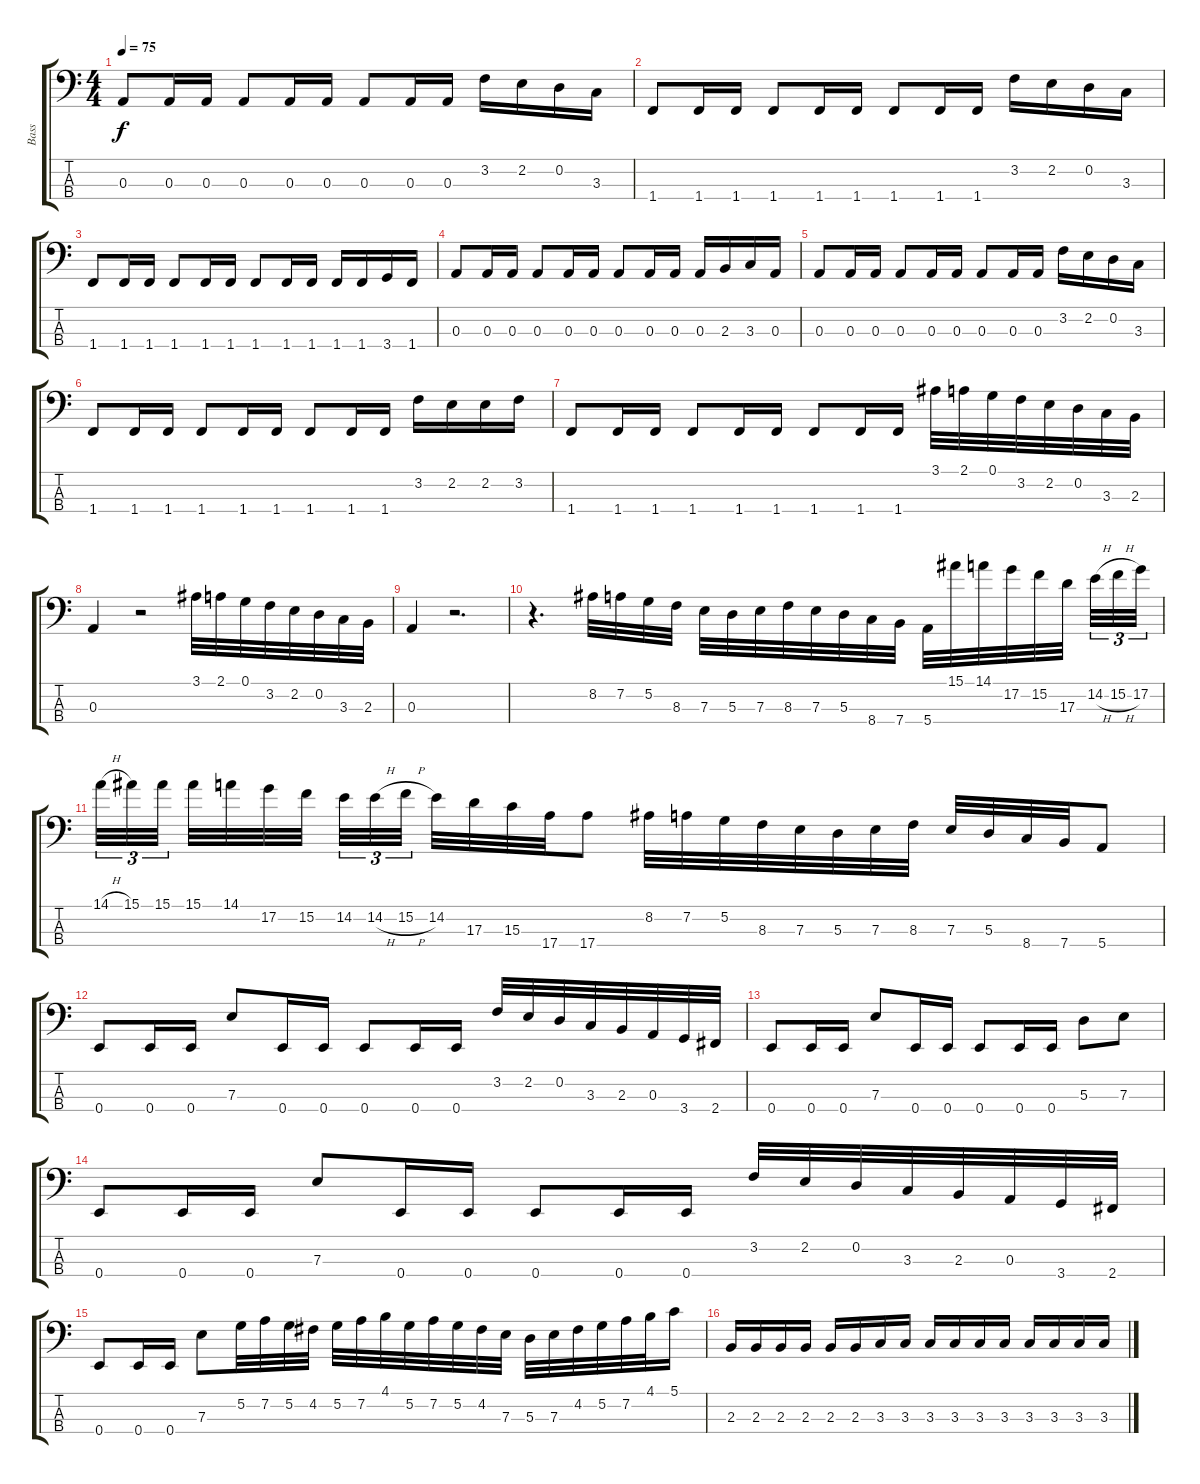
\track ("Bass" "Bass") {instrument electricbassfinger}
\staff {score tabs}
\tuning (G2 D2 A1 E1) {hide}
\ts (4 4)
\tempo 75
\clef f4
\ks c
0.3.8{dy f} 0.3.16 0.3.16 0.3.8 0.3.16 0.3.16 0.3.8 0.3.16 0.3.16 3.2.16 2.2.16 0.2.16 3.3.16 |
1.4.8 1.4.16 1.4.16 1.4.8 1.4.16 1.4.16 1.4.8 1.4.16 1.4.16 3.2.16 2.2.16 0.2.16 3.3.16 |
1.4.8 1.4.16 1.4.16 1.4.8 1.4.16 1.4.16 1.4.8 1.4.16 1.4.16 1.4.16 1.4.16 3.4.16 1.4.16 |
0.3.8 0.3.16 0.3.16 0.3.8 0.3.16 0.3.16 0.3.8 0.3.16 0.3.16 0.3.16 2.3.16 3.3.16 0.3.16 |
0.3.8 0.3.16 0.3.16 0.3.8 0.3.16 0.3.16 0.3.8 0.3.16 0.3.16 3.2.16 2.2.16 0.2.16 3.3.16 |
1.4.8 1.4.16 1.4.16 1.4.8 1.4.16 1.4.16 1.4.8 1.4.16 1.4.16 3.2.16 2.2.16 2.2.16 3.2.16 |
1.4.8 1.4.16 1.4.16 1.4.8 1.4.16 1.4.16 1.4.8 1.4.16 1.4.16 3.1.32 2.1.32 0.1.32 3.2.32 2.2.32 0.2.32 3.3.32 2.3.32 |
0.3.4 r.2 3.1.32 2.1.32 0.1.32 3.2.32 2.2.32 0.2.32 3.3.32 2.3.32 |
0.3.4 r.2{d} |
r.4{d} 8.2.32 7.2.32 5.2.32 8.3.32 7.3.32 5.3.32 7.3.32 8.3.32 7.3.32 5.3.32 8.4.32 7.4.32 5.4.32 15.1.32 14.1.32 17.2.32 15.2.32 17.3.32 14.2{h}.32{tu (3 2)} 15.2{h}.32{tu (3 2)} 17.2.32{tu (3 2)} |
14.1{h}.32{tu (3 2)} 15.1.32{tu (3 2)} 15.1.32{tu (3 2)} 15.1.32 14.1.32 17.2.32 15.2.32 14.2.32{tu (3 2)} 14.2{h}.32{tu (3 2)} 15.2{h}.32{tu (3 2)} 14.2.32 17.3.32 15.3.32 17.4.32 17.4.8 8.2.32 7.2.32 5.2.32 8.3.32 7.3.32 5.3.32 7.3.32 8.3.32 7.3.32 5.3.32 8.4.32 7.4.32 5.4.8 |
0.4.8 0.4.16 0.4.16 7.3.8 0.4.16 0.4.16 0.4.8 0.4.16 0.4.16 3.2.32 2.2.32 0.2.32 3.3.32 2.3.32 0.3.32 3.4.32 2.4.32 |
0.4.8 0.4.16 0.4.16 7.3.8 0.4.16 0.4.16 0.4.8 0.4.16 0.4.16 5.3.8 7.3.8 |
0.4.8 0.4.16 0.4.16 7.3.8 0.4.16 0.4.16 0.4.8 0.4.16 0.4.16 3.2.32 2.2.32 0.2.32 3.3.32 2.3.32 0.3.32 3.4.32 2.4.32 |
0.4.8 0.4.16 0.4.16 7.3.8 5.2.32 7.2.32 5.2.32 4.2.32 5.2.32 7.2.32 4.1.32 5.2.32 7.2.32 5.2.32 4.2.32 7.3.32 5.3.32 7.3.32 4.2.32 5.2.32 7.2.32 4.1.32 5.1.16 |
2.3.16 2.3.16 2.3.16 2.3.16 2.3.16 2.3.16 3.3.16 3.3.16 3.3.16 3.3.16 3.3.16 3.3.16 3.3.16 3.3.16 3.3.16 3.3.16
